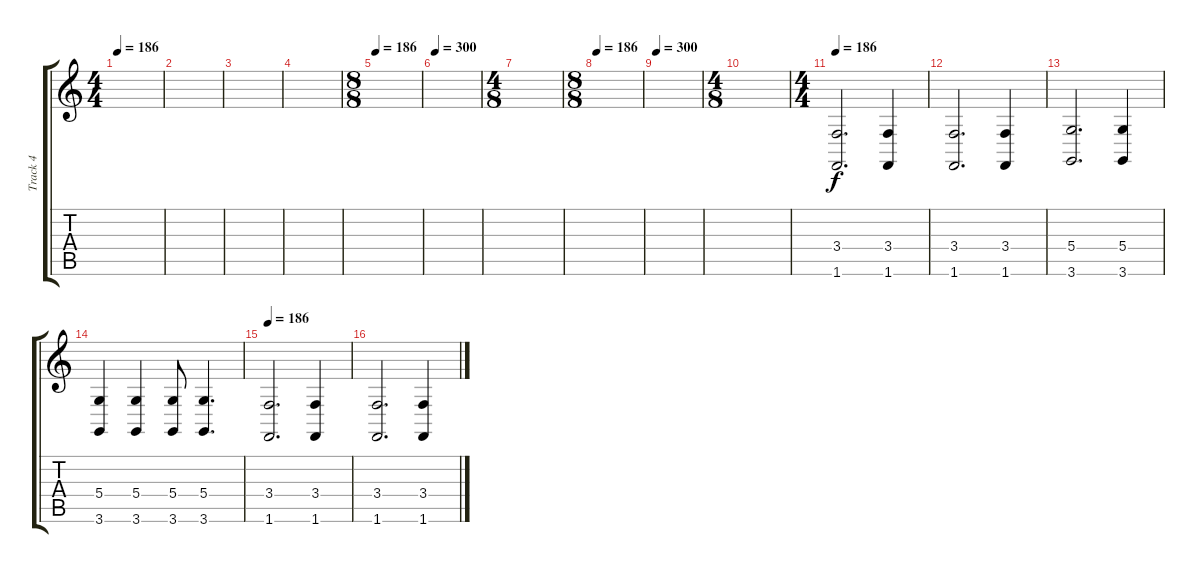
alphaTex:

\track ("Track 4" "Track 4") {instrument lead3calliope}
\staff {score tabs}
\tuning (E4 B3 G3 D3 A2 E2) {hide}
\ts (4 4)
\tempo 186
\clef g2
\ks c
|
|
|
|
\ts (8 8)
\tempo 186
|
\tempo 300
|
\ts (4 8)
|
\ts (8 8)
\tempo 186
|
\tempo 300
|
\ts (4 8)
|
\ts (4 4)
\tempo 186
(3.4 1.6).2{d} (3.4 1.6).4 |
(3.4 1.6).2{d} (3.4 1.6).4 |
(5.4 3.6).2{d} (5.4 3.6).4 |
(5.4 3.6).4 (5.4 3.6).4 (5.4 3.6).8 (5.4 3.6).4{d} |
\tempo 186
(3.4 1.6).2{d} (3.4 1.6).4 |
(3.4 1.6).2{d} (3.4 1.6).4
